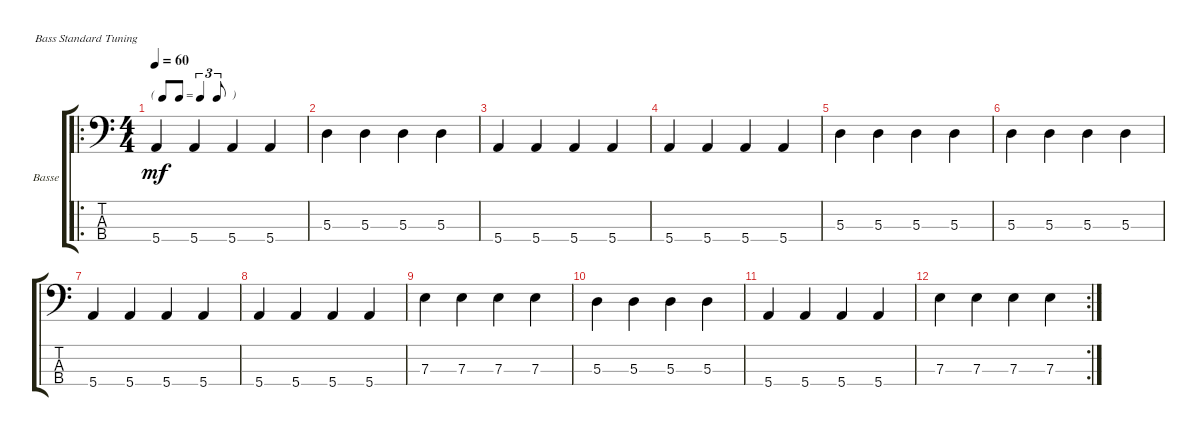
\defaultSystemsLayout 4
\firstSystemTrackNameMode fullname
\otherSystemsTrackNameMode fullname
\firstSystemTrackNameOrientation horizontal
\otherSystemsTrackNameOrientation horizontal
\track ("Basse" "Basse") {instrument electricbassfinger}
\staff {score tabs}
\tuning (G2 D2 A1 E1)
\ro
\ts (4 4)
\tf triplet8th
\tempo 60
\clef f4
\ks c
5.4.4{dy mf instrument electricbassfinger} 5.4.4 5.4.4 5.4.4 |
5.3.4 5.3.4 5.3.4 5.3.4 |
5.4.4 5.4.4 5.4.4 5.4.4 |
5.4.4 5.4.4 5.4.4 5.4.4 |
5.3.4 5.3.4 5.3.4 5.3.4 |
5.3.4 5.3.4 5.3.4 5.3.4 |
5.4.4 5.4.4 5.4.4 5.4.4 |
5.4.4 5.4.4 5.4.4 5.4.4 |
7.3.4 7.3.4 7.3.4 7.3.4 |
5.3.4 5.3.4 5.3.4 5.3.4 |
5.4.4 5.4.4 5.4.4 5.4.4 |
\rc 2
7.3.4 7.3.4 7.3.4 7.3.4
